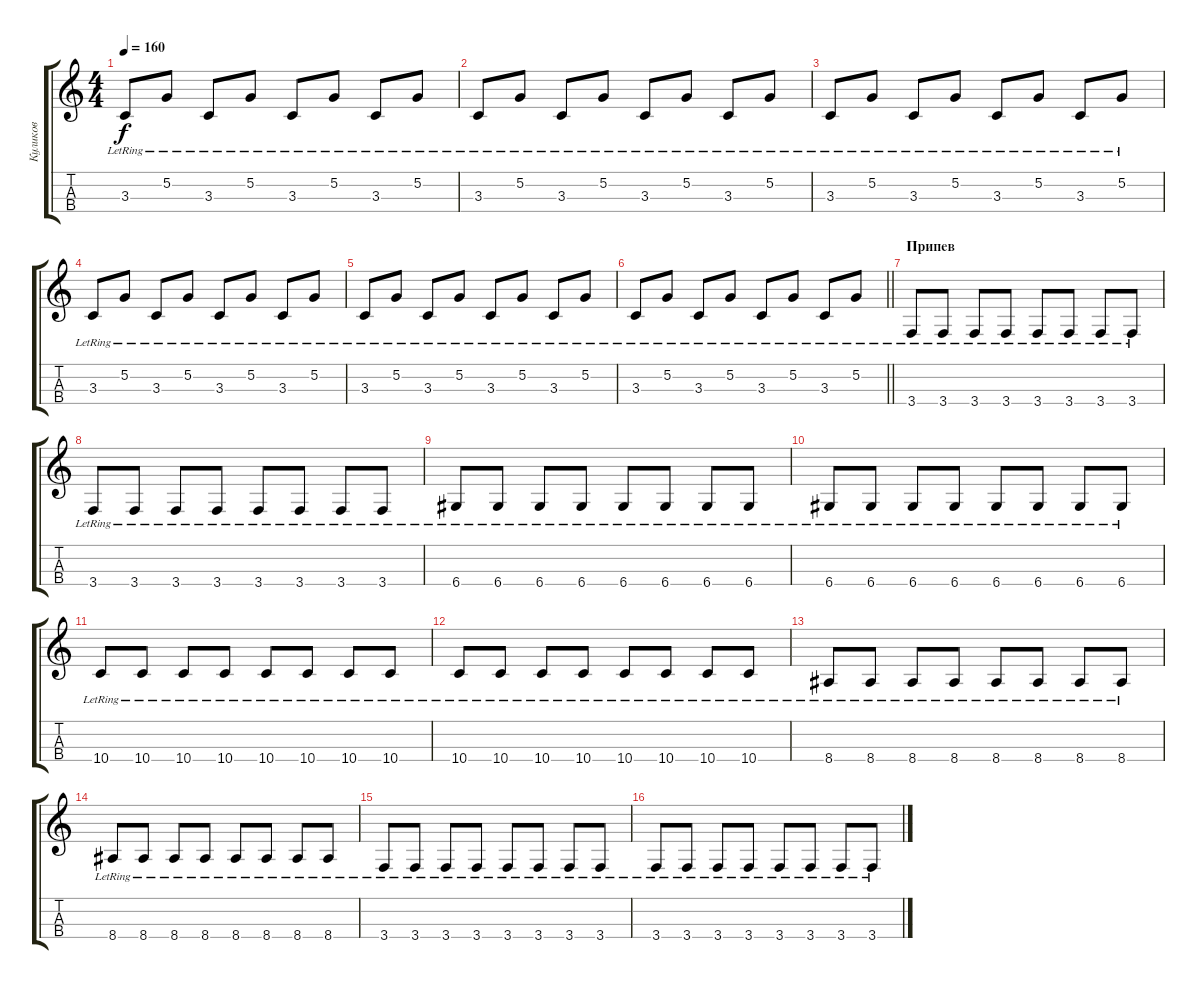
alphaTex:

\track ("Куликов" "Куликов") {instrument electricbassfinger}
\staff {score tabs}
\tuning (G3 D3 A2 D2) {hide}
\ts (4 4)
\tempo 160
\clef g2
\ks c
3.3{lr}.8{dy f} 5.2{lr}.8 3.3{lr}.8 5.2{lr}.8 3.3{lr}.8 5.2{lr}.8 3.3{lr}.8 5.2{lr}.8 |
3.3{lr}.8 5.2{lr}.8 3.3{lr}.8 5.2{lr}.8 3.3{lr}.8 5.2{lr}.8 3.3{lr}.8 5.2{lr}.8 |
3.3{lr}.8 5.2{lr}.8 3.3{lr}.8 5.2{lr}.8 3.3{lr}.8 5.2{lr}.8 3.3{lr}.8 5.2{lr}.8 |
3.3{lr}.8 5.2{lr}.8 3.3{lr}.8 5.2{lr}.8 3.3{lr}.8 5.2{lr}.8 3.3{lr}.8 5.2{lr}.8 |
3.3{lr}.8 5.2{lr}.8 3.3{lr}.8 5.2{lr}.8 3.3{lr}.8 5.2{lr}.8 3.3{lr}.8 5.2{lr}.8 |
\barLineRight lightlight
3.3{lr}.8 5.2{lr}.8 3.3{lr}.8 5.2{lr}.8 3.3{lr}.8 5.2{lr}.8 3.3{lr}.8 5.2{lr}.8 |
\section ("" "Припев")
3.4{lr}.8 3.4{lr}.8 3.4{lr}.8 3.4{lr}.8 3.4{lr}.8 3.4{lr}.8 3.4{lr}.8 3.4{lr}.8 |
3.4{lr}.8 3.4{lr}.8 3.4{lr}.8 3.4{lr}.8 3.4{lr}.8 3.4{lr}.8 3.4{lr}.8 3.4{lr}.8 |
6.4{lr}.8 6.4{lr}.8 6.4{lr}.8 6.4{lr}.8 6.4{lr}.8 6.4{lr}.8 6.4{lr}.8 6.4{lr}.8 |
6.4{lr}.8 6.4{lr}.8 6.4{lr}.8 6.4{lr}.8 6.4{lr}.8 6.4{lr}.8 6.4{lr}.8 6.4{lr}.8 |
10.4{lr}.8 10.4{lr}.8 10.4{lr}.8 10.4{lr}.8 10.4{lr}.8 10.4{lr}.8 10.4{lr}.8 10.4{lr}.8 |
10.4{lr}.8 10.4{lr}.8 10.4{lr}.8 10.4{lr}.8 10.4{lr}.8 10.4{lr}.8 10.4{lr}.8 10.4{lr}.8 |
8.4{lr}.8 8.4{lr}.8 8.4{lr}.8 8.4{lr}.8 8.4{lr}.8 8.4{lr}.8 8.4{lr}.8 8.4{lr}.8 |
8.4{lr}.8 8.4{lr}.8 8.4{lr}.8 8.4{lr}.8 8.4{lr}.8 8.4{lr}.8 8.4{lr}.8 8.4{lr}.8 |
3.4{lr}.8 3.4{lr}.8 3.4{lr}.8 3.4{lr}.8 3.4{lr}.8 3.4{lr}.8 3.4{lr}.8 3.4{lr}.8 |
3.4{lr}.8 3.4{lr}.8 3.4{lr}.8 3.4{lr}.8 3.4{lr}.8 3.4{lr}.8 3.4{lr}.8 3.4{lr}.8
